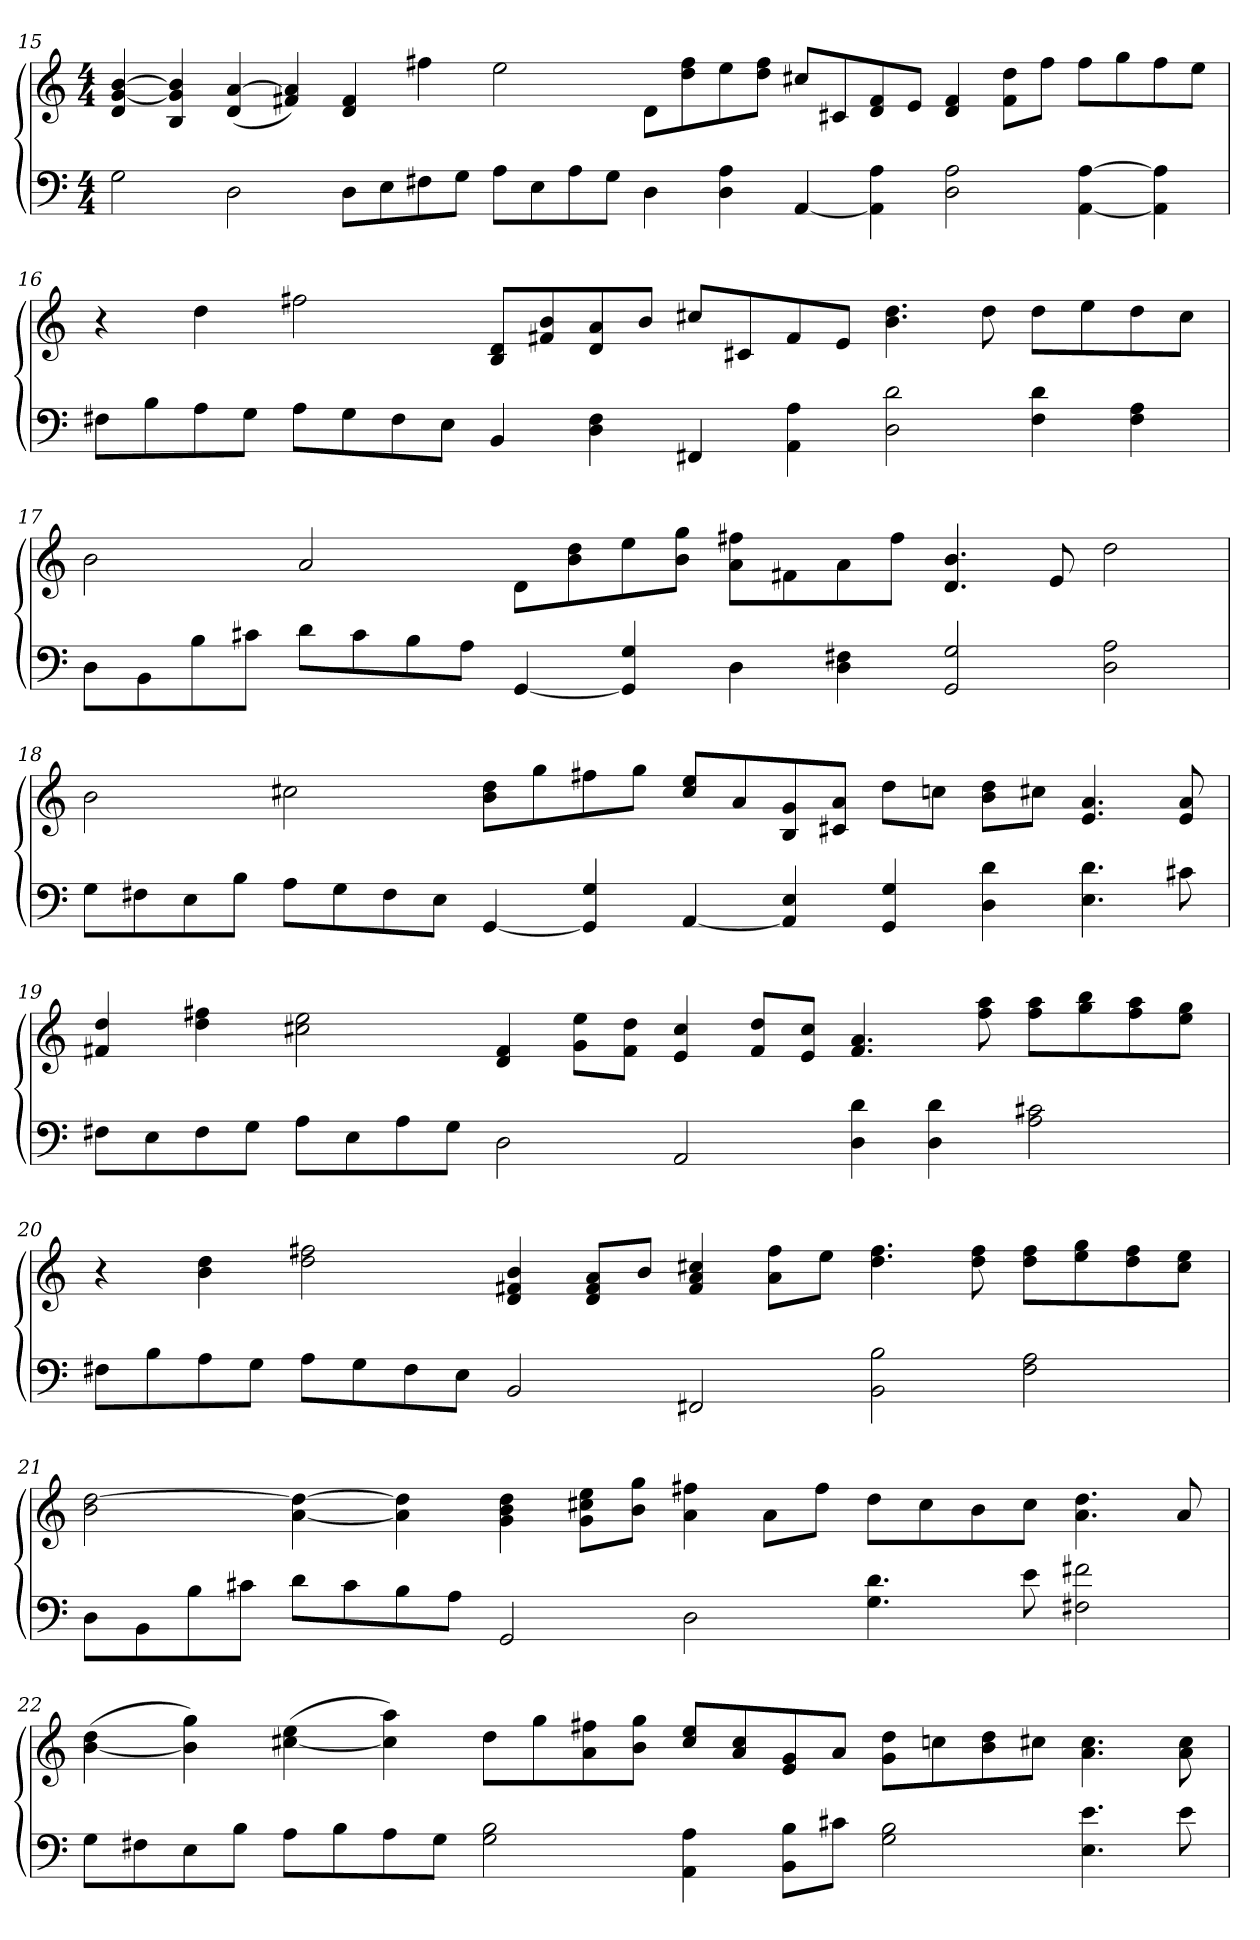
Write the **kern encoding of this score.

**kern	**kern
*part1	*part1
*staff2	*staff1
!!LO:LB:g=z
*clefF4	*clefG2
*M4/4	*M4/4
=15	=15
2G\	4d/ [4g/ [4b/
.	4B/ 4g]/ 4b]/
2D\	(>4d/ [4a/
.	4f#/ 4a]/)
8D\L	4d/ 4f#/
8E\	.
8F#\	4ff#\
8G\J	.
8A\L	2ee\
8E\	.
8A\	.
8G\J	.
4D\	8d\L
.	8ff#\ 8dd\
4D\ 4A\	8ee\
.	8dd\ 8ff#\J
[4AA/	8cc#/L
.	8c#/
4A\ 4AA]\	8f#/ 8d/
.	8e/J
2D\ 2A\	4d/ 4f#/
.	8dd\ 8f#\L
.	8ff#\J
[4A\ [4AA\	8ff#\L
.	8gg\
4A]\ 4AA]\	8ff#\
.	8ee\J
!!LO:LB:g=z
=16	=16
8F#\L	4r
8B\	.
8A\	4dd\
8G\J	.
8A\L	2ff#\
8G\	.
8F#\	.
8E\J	.
4BB/	8d/ 8B/L
.	8f#/ 8b/
4F#\ 4D\	8a/ 8d/
.	8b/J
4FF#/	8cc#/L
.	8c#/
4A\ 4AA\	8f#/
.	8e/J
2D\ 2d\	4.b\ 4.dd\
.	8dd\
4F#\ 4d\	8dd\L
.	8ee\
4F#\ 4A\	8dd\
.	8cc#\J
!!LO:PB:g=z
=17	=17
8D\L	2b\
8BB\	.
8B\	.
8c#\J	.
8d\L	2a/
8c#\	.
8B\	.
8A\J	.
[4GG/	8d\L
.	8b\ 8dd\
4GG]/ 4G/	8ee\
.	8b\ 8gg\J
4D\	8ff#\ 8a\L
.	8f#\
4F#\ 4D\	8a\
.	8ff#\J
2G/ 2GG/	4.d/ 4.b/
.	8e/
2A\ 2D\	2dd\
!!LO:LB:g=z
=18	=18
8G\L	2b\
8F#\	.
8E\	.
8B\J	.
8A\L	2cc#\
8G\	.
8F#\	.
8E\J	.
[4GG/	8b\ 8dd\L
.	8gg\
4G/ 4GG]/	8ff#\
.	8gg\J
[4AA/	8ee/ 8cc#/L
.	8a/
4E/ 4AA]/	8B/ 8g/
.	8a/ 8c#/J
4G/ 4GG/	8dd\L
.	8ccn\J
4D\ 4d\	8b\ 8dd\L
.	8cc#\J
4.E\ 4.d\	4.a/ 4.e/
8c#\	8a/ 8e/
!!LO:PB:g=z
=19	=19
8F#\L	4f#/ 4dd/
8E\	.
8F#\	4dd\ 4ff#\
8G\J	.
8A\L	2cc#\ 2ee\
8E\	.
8A\	.
8G\J	.
2D\	4f#/ 4d/
.	8g\ 8ee\L
.	8dd\ 8f#\J
2AA/	4e/ 4cc#/
.	8dd/ 8f#/L
.	8e/ 8cc#/J
4D\ 4d\	4.a/ 4.f#/
4D\ 4d\	.
.	8aa\ 8ff#\
2c#\ 2A\	8aa\ 8ff#\L
.	8gg\ 8bb\
.	8aa\ 8ff#\
.	8ee\ 8gg\J
!!LO:LB:g=z
=20	=20
8F#\L	4r
8B\	.
8A\	4dd\ 4b\
8G\J	.
8A\L	2ff#\ 2dd\
8G\	.
8F#\	.
8E\J	.
2BB/	4f#/ 4d/ 4b/
.	8d/ 8f#/ 8a/L
.	8b/J
2FF#/	4a/ 4cc#/ 4f#/
.	8a\ 8ff#\L
.	8ee\J
2BB\ 2B\	4.dd\ 4.ff#\
.	8dd\ 8ff#\
2A\ 2F#\	8dd\ 8ff#\L
.	8gg\ 8ee\
.	8ff#\ 8dd\
.	8cc#\ 8ee\J
!!LO:PB:g=z
=21	=21
8D\L	2b\ [2dd\
8BB\	.
8B\	.
8c#\J	.
8d\L	4dd_\ [4a\
8c#\	.
8B\	4dd]\ 4a]\
8A\J	.
2GG/	4b\ 4g\ 4dd\
.	8g\ 8cc#\ 8ee\L
.	8b\ 8gg\J
2D\	4ff#\ 4a\
.	8a\L
.	8ff#\J
4.d\ 4.G\	8dd\L
.	8cc#\
.	8b\
8e\	8cc#\J
2f#\ 2F#\	4.dd\ 4.a\
.	8a/
!!LO:LB:g=z
=22	=22
8G\L	(<4dd\ [4b\
8F#\	.
8E\	4b]\ 4gg\)
8B\J	.
8A\L	(<[4cc#\ 4ee\
8B\	.
8A\	4cc#]\ 4aa\)
8G\J	.
2G\ 2B\	8dd\L
.	8gg\
.	8a\ 8ff#\
.	8b\ 8gg\J
4A\ 4AA\	8cc#/ 8ee/L
.	8a/ 8cc#/
8BB\ 8B\L	8g/ 8e/
8c#\J	8a/J
2B\ 2G\	8g\ 8dd\L
.	8ccn\
.	8dd\ 8b\
.	8cc#\J
4.e\ 4.E\	4.cc#\ 4.a\
8e\	8cc#\ 8a\
=	=
*-	*-
